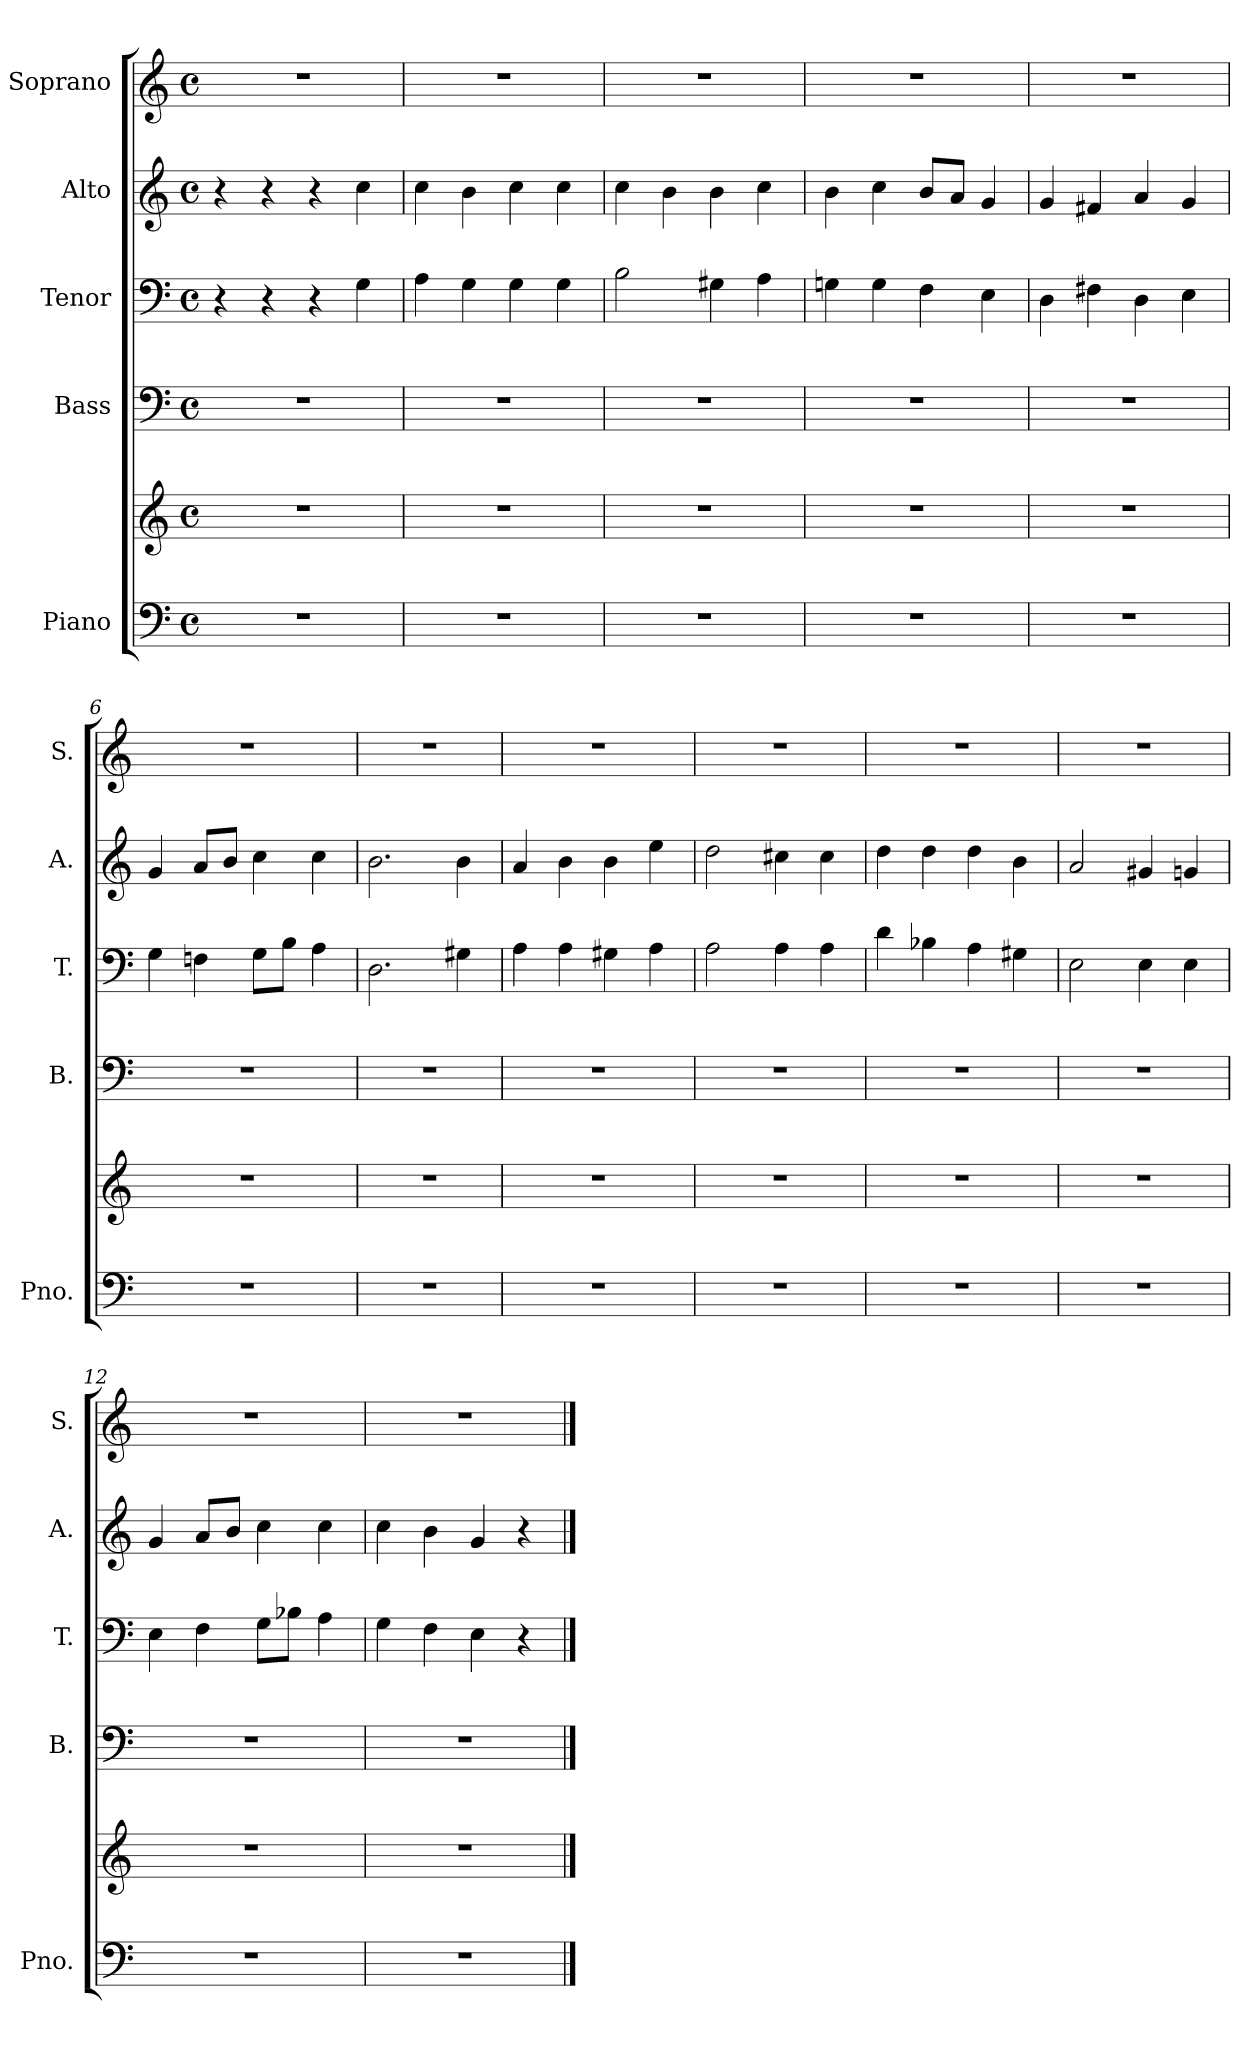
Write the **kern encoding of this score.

**kern	**kern	**kern	**kern	**kern	**kern
*part5	*part5	*part4	*part3	*part2	*part1
*staff6	*staff5	*staff4	*staff3	*staff2	*staff1
*I"Piano	*	*I"Bass	*I"Tenor	*I"Alto	*I"Soprano
*I'Pno.	*	*I'B.	*I'T.	*I'A.	*I'S.
*clefF4	*clefG2	*clefF4	*clefF4	*clefG2	*clefG2
*k[]	*k[]	*k[]	*k[]	*k[]	*k[]
*M4/4	*M4/4	*M4/4	*M4/4	*M4/4	*M4/4
*met(c)	*met(c)	*met(c)	*met(c)	*met(c)	*met(c)
=1	=1	=1	=1	=1	=1
1r	1r	1r	4r	4r	1r
.	.	.	4r	4r	.
.	.	.	4r	4r	.
.	.	.	4G\	4cc\	.
=2	=2	=2	=2	=2	=2
1r	1r	1r	4A\	4cc\	1r
.	.	.	4G\	4b\	.
.	.	.	4G\	4cc\	.
.	.	.	4G\	4cc\	.
=3	=3	=3	=3	=3	=3
1r	1r	1r	2B\	4cc\	1r
.	.	.	.	4b\	.
.	.	.	4G#X\	4b\	.
.	.	.	4A\	4cc\	.
=4	=4	=4	=4	=4	=4
1r	1r	1r	4Gn\	4b\	1r
.	.	.	4G\	4cc\	.
.	.	.	4F\	8b/L	.
.	.	.	.	8a/J	.
.	.	.	4E\	4g/	.
=5	=5	=5	=5	=5	=5
1r	1r	1r	4D\	4g/	1r
.	.	.	4F#X\	4f#X/	.
.	.	.	4D\	4a/	.
.	.	.	4E\	4g/	.
=6	=6	=6	=6	=6	=6
1r	1r	1r	4G\	4g/	1r
.	.	.	4Fn\	8a/L	.
.	.	.	.	8b/J	.
.	.	.	8G\L	4cc\	.
.	.	.	8B\J	.	.
.	.	.	4A\	4cc\	.
=7	=7	=7	=7	=7	=7
1r	1r	1r	2.D\	2.b\	1r
.	.	.	4G#X\	4b\	.
=8	=8	=8	=8	=8	=8
1r	1r	1r	4A\	4a/	1r
.	.	.	4A\	4b\	.
.	.	.	4G#X\	4b\	.
.	.	.	4A\	4ee\	.
!!LO:LB:g=z
=9	=9	=9	=9	=9	=9
1r	1r	1r	2A\	2dd\	1r
.	.	.	4A\	4cc#X\	.
.	.	.	4A\	4cc#\	.
=10	=10	=10	=10	=10	=10
1r	1r	1r	4d\	4dd\	1r
.	.	.	4B-X\	4dd\	.
.	.	.	4A\	4dd\	.
.	.	.	4G#X\	4b\	.
=11	=11	=11	=11	=11	=11
1r	1r	1r	2E\	2a/	1r
.	.	.	4E\	4g#X/	.
.	.	.	4E\	4gn/	.
=12	=12	=12	=12	=12	=12
1r	1r	1r	4E\	4g/	1r
.	.	.	4F\	8a/L	.
.	.	.	.	8b/J	.
.	.	.	8G\L	4cc\	.
.	.	.	8B-X\J	.	.
.	.	.	4A\	4cc\	.
=13	=13	=13	=13	=13	=13
1r	1r	1r	4G\	4cc\	1r
.	.	.	4F\	4b\	.
.	.	.	4E\	4g/	.
.	.	.	4r	4r	.
==	==	==	==	==	==
*-	*-	*-	*-	*-	*-
